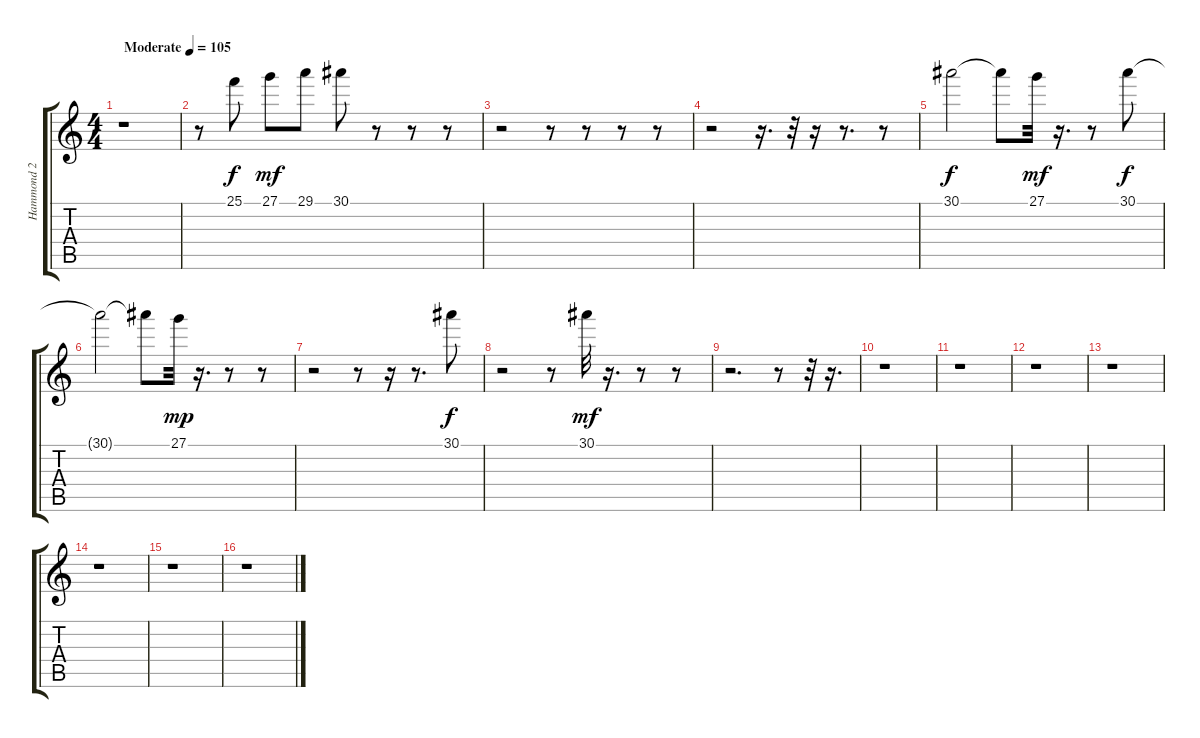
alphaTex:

\track ("Hammond 2" "Hammond 2") {instrument percussiveorgan}
\staff {score tabs}
\tuning (E4 B3 G3 D3 A2 E2) {hide}
\ts (4 4)
\tempo (105 "Moderate")
\clef g2
\ks c
r.1{dy f instrument percussiveorgan} |
r.8 25.1.8{balance 5} 27.1.8{dy mf balance 15} 29.1.8{balance 15} 30.1.8{balance 15} r.8{balance 14} r.8{balance 14} r.8{balance 14} |
r.2 r.8 r.8{balance 12} r.8{balance 12} r.8{balance 12} |
r.2 r.16{d} r.32 r.16{balance 10} r.8{d} r.8{balance 9} |
30.1.2{dy f balance 9} 30.1{t}.8 27.1.32{dy mf balance 8} r.16{d} r.8{balance 7} 30.1.8{dy f balance 7} |
30.1{t}.2 30.1{t}.8 27.1.32{dy mp balance 6} r.16{d} r.8{balance 5} r.8{balance 5} |
r.2 r.8 r.16{balance 3} r.8{d} 30.1.8{dy f balance 3} |
r.2{balance 2} r.8 30.1.32{dy mf balance 1} r.16{d} r.8{balance 1} r.8{balance 0} |
r.2{d} r.8 r.32 r.16{d} |
r.1 |
r.1 |
r.1 |
r.1 |
r.1 |
r.1 |
r.1
